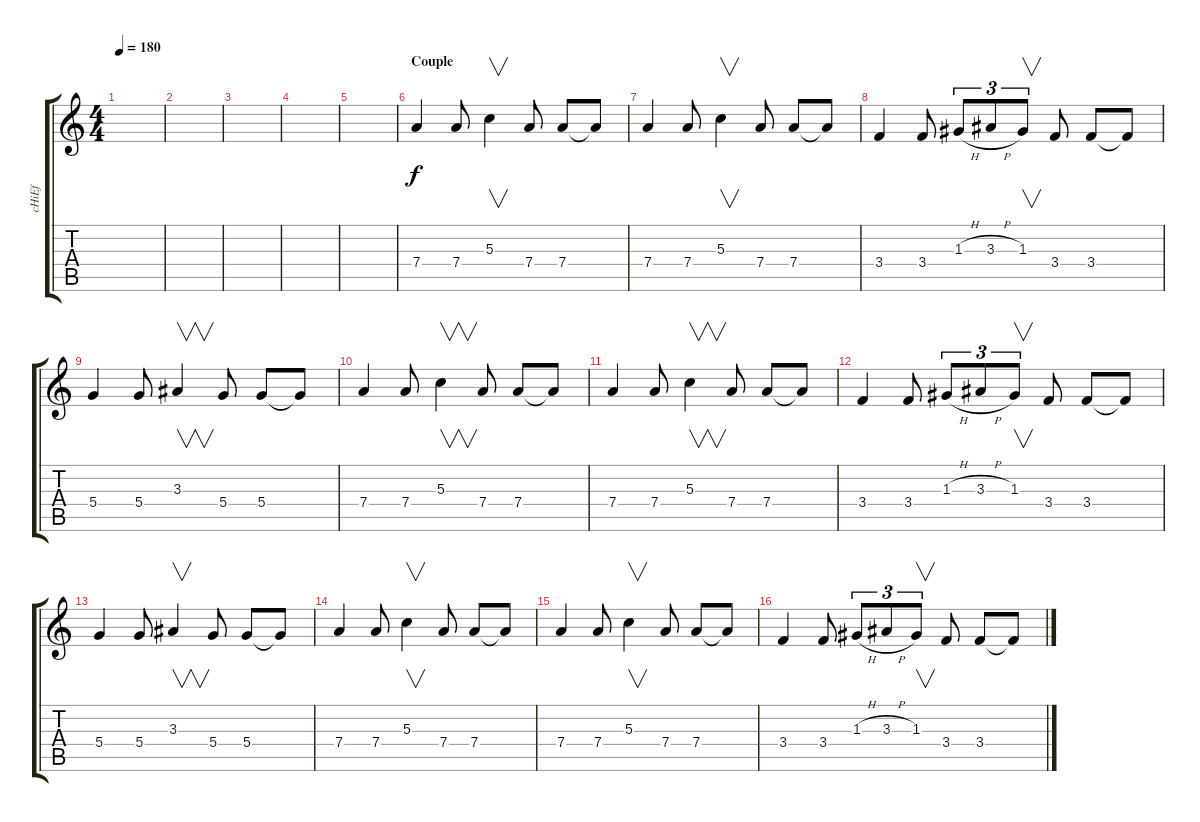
\track ("cHiEf" "cHiEf") {instrument overdrivenguitar}
\staff {score tabs}
\tuning (E4 B3 G3 D3 A2 E2) {hide}
\ts (4 4)
\tempo 180
\clef g2
\ks c
|
|
|
|
|
\section ("" "Couple")
7.4.4 7.4.8 5.3.4{v} 7.4.8 7.4.8 7.4{t}.8 |
7.4.4 7.4.8 5.3.4{v} 7.4.8 7.4.8 7.4{t}.8 |
3.4.4 3.4.8 1.3{h}.8{tu (3 2)} 3.3{h}.8{tu (3 2)} 1.3.8{v tu (3 2)} 3.4.8 3.4.8 3.4{t}.8 |
5.4.4 5.4.8 3.3.4{v} 5.4.8 5.4.8 5.4{t}.8 |
7.4.4 7.4.8 5.3.4{v} 7.4.8 7.4.8 7.4{t}.8 |
7.4.4 7.4.8 5.3.4{v} 7.4.8 7.4.8 7.4{t}.8 |
3.4.4 3.4.8 1.3{h}.8{tu (3 2)} 3.3{h}.8{tu (3 2)} 1.3.8{v tu (3 2)} 3.4.8 3.4.8 3.4{t}.8 |
5.4.4 5.4.8 3.3.4{v} 5.4.8 5.4.8 5.4{t}.8 |
7.4.4 7.4.8 5.3.4{v} 7.4.8 7.4.8 7.4{t}.8 |
7.4.4 7.4.8 5.3.4{v} 7.4.8 7.4.8 7.4{t}.8 |
3.4.4 3.4.8 1.3{h}.8{tu (3 2)} 3.3{h}.8{tu (3 2)} 1.3.8{v tu (3 2)} 3.4.8 3.4.8 3.4{t}.8
